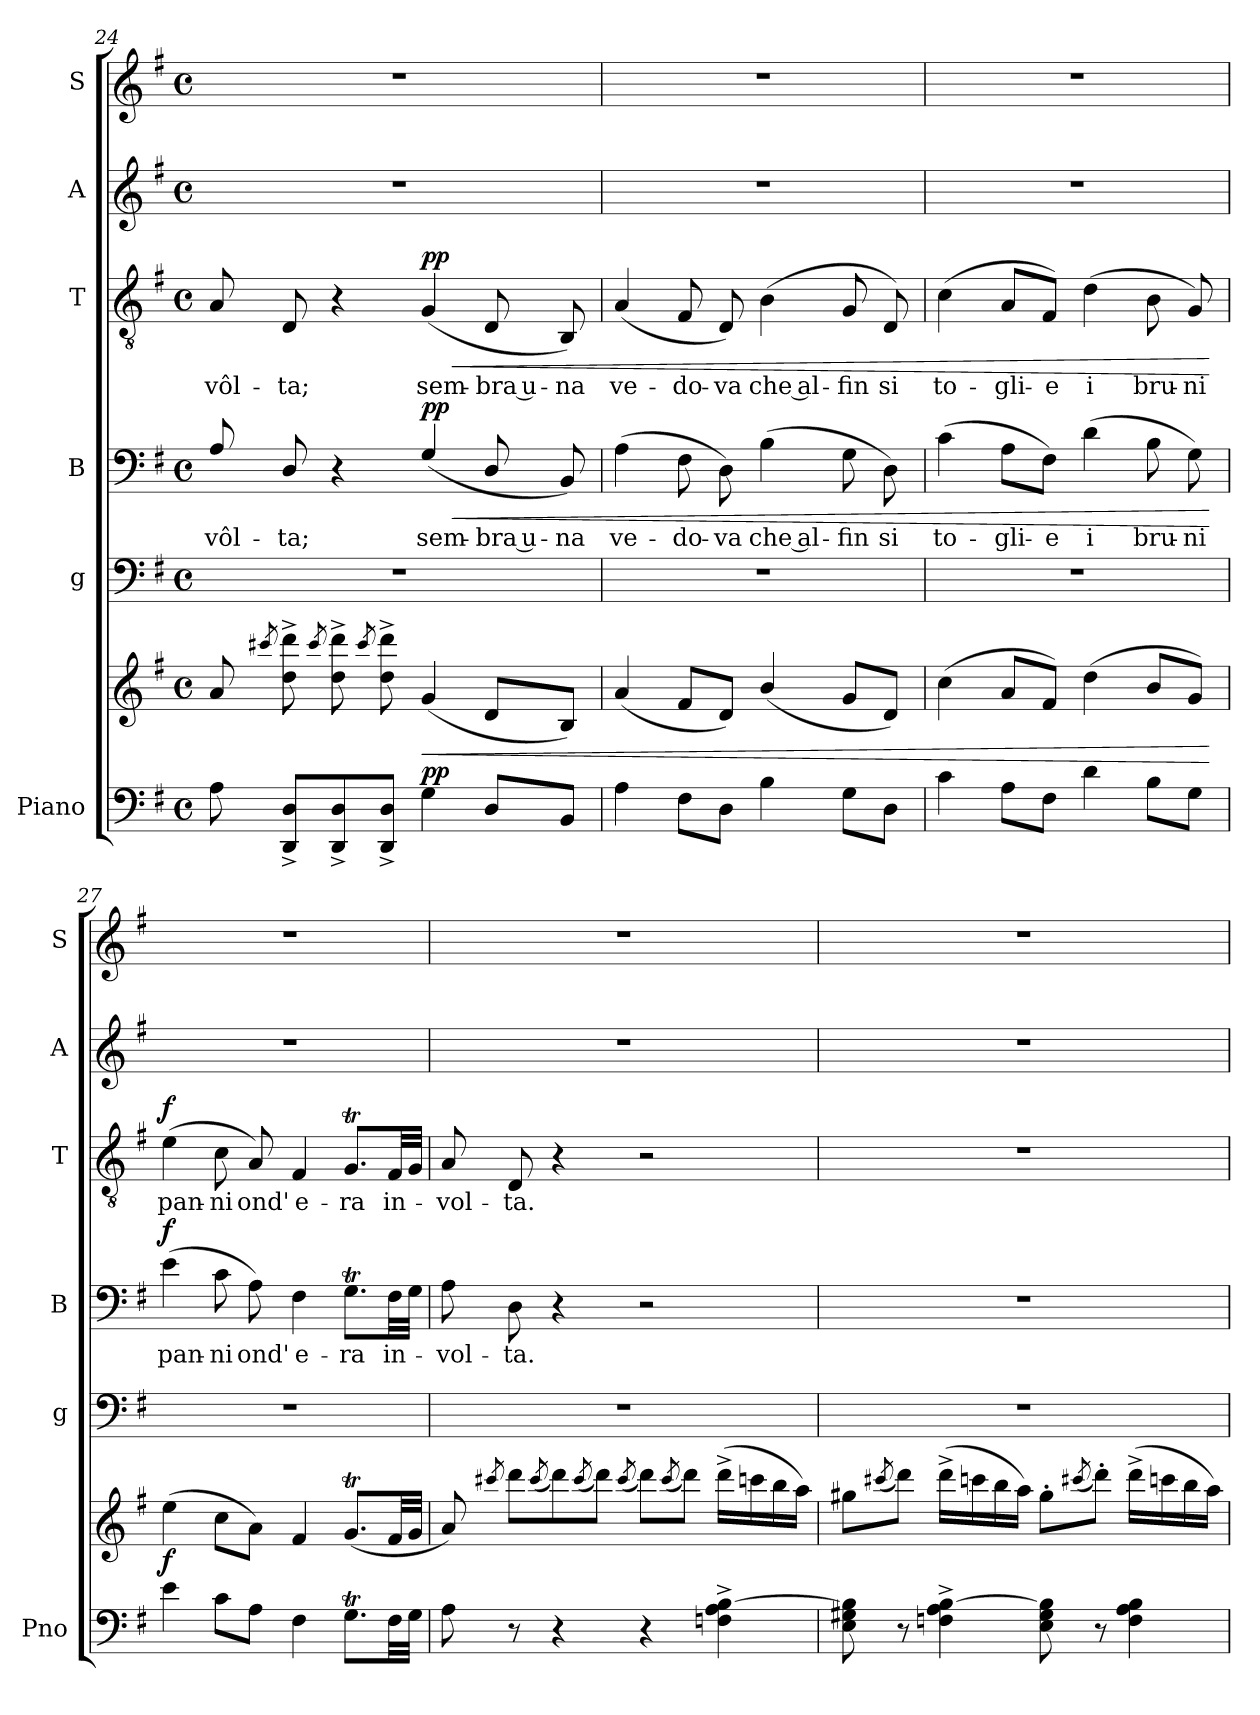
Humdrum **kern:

**kern	**kern	**dynam	**kern	**kern	**text	**dynam	**kern	**text	**dynam	**kern	**kern
*part6	*part6	*part6	*part5	*part4	*part4	*part4	*part3	*part3	*part3	*part2	*part1
*staff7	*staff6	*staff6/7	*staff5	*staff4	*staff4	*staff4	*staff3	*staff3	*staff3	*staff2	*staff1
*I"Piano	*	*	*I"g	*I"B	*	*	*I"T	*	*	*I"A	*I"S
*I'Pno	*	*	*I'g	*I'B	*	*	*I'T	*	*	*I'A	*I'S
*clefF4	*clefG2	*	*clefF4	*clefF4	*	*	*clefGv2	*	*	*clefG2	*clefG2
*k[f#]	*k[f#]	*	*k[f#]	*k[f#]	*	*	*k[f#]	*	*	*k[f#]	*k[f#]
*M4/4	*M4/4	*	*M4/4	*M4/4	*	*	*M4/4	*	*	*M4/4	*M4/4
*met(c)	*met(c)	*	*met(c)	*met(c)	*	*	*met(c)	*	*	*met(c)	*met(c)
=24	=24	=24	=24	=24	=24	=24	=24	=24	=24	=24	=24
!	!	!	!	!	!LO:LY:b	!	!	!LO:LY:b	!	!	!
8A\	8a/	.	1r	8A/	vôl-	.	8A/	vôl-	.	1r	1r
.	8qccc#X/	.	.	.	.	.	.	.	.	.	.
!	!	!	!	!	!LO:LY:b	!	!	!LO:LY:b	!	!	!
8DD/^ 8D/^L	8dd\^ 8ddd\^	.	.	8D/	-ta;	.	8D/	-ta;	.	.	.
.	8qccc#/	.	.	.	.	.	.	.	.	.	.
8DD/^ 8D/^	8dd\^ 8ddd\^	.	.	4r	.	.	4r	.	.	.	.
.	8qccc#/	.	.	.	.	.	.	.	.	.	.
8DD/^ 8D/^J	8dd\^ 8ddd\^	.	.	.	.	.	.	.	.	.	.
!	!	!LO:HP:b	!	!	!LO:LY:b	!LO:HP:b	!	!LO:LY:b	!LO:HP:b	!	!
!	!	!LO:DY:n=1:a=2	!	!	!	!LO:DY:n=1:a	!	!	!LO:DY:n=1:a	!	!
4G\	(<4g/	< pp	.	(>4G/	sem-	< pp	(>4G/	sem-	< pp	.	.
!	!	!	!	!	!LO:LY:b	!	!	!LO:LY:b	!	!	!
8D/L	8d/L	.	.	8D/	-bra u-	.	8D/	-bra u-	.	.	.
!	!	!	!	!	!LO:LY:b	!	!	!LO:LY:b	!	!	!
8BB/J	8B/J)	.	.	8BB/)	-na	.	8BB/)	-na	.	.	.
=25	=25	=25	=25	=25	=25	=25	=25	=25	=25	=25	=25
!	!	!	!	!	!LO:LY:b	!	!	!LO:LY:b	!	!	!
4A\	(<4a/	.	1r	(>4A\	ve-	.	(>4A/	ve-	.	1r	1r
!	!	!	!	!	!LO:LY:b	!	!	!LO:LY:b	!	!	!
8F#\L	8f#/L	.	.	8F#\	-do-	.	8F#/	-do-	.	.	.
!	!	!	!	!	!LO:LY:b	!	!	!LO:LY:b	!	!	!
8D\J	8d/J)	.	.	8D\)	-va	.	8D/)	-va	.	.	.
!	!	!	!	!	!LO:LY:b	!	!	!LO:LY:b	!	!	!
4B\	(<4b/	.	.	(>4B\	che al-	.	(>4B\	che al-	.	.	.
!	!	!	!	!	!LO:LY:b	!	!	!LO:LY:b	!	!	!
8G\L	8g/L	.	.	8G\	-fin	.	8G/	-fin	.	.	.
!	!	!	!	!	!LO:LY:b	!	!	!LO:LY:b	!	!	!
8D\J	8d/J)	.	.	8D\)	si	.	8D/)	si	.	.	.
=26	=26	=26	=26	=26	=26	=26	=26	=26	=26	=26	=26
!	!	!	!	!	!LO:LY:b	!	!	!LO:LY:b	!	!	!
4c\	(<4cc\	.	1r	(>4c\	to-	.	(>4c\	to-	.	1r	1r
!	!	!	!	!	!LO:LY:b	!	!	!LO:LY:b	!	!	!
8A\L	8a/L	.	.	8A\L	-gli-	.	8A/L	-gli-	.	.	.
!	!	!	!	!	!LO:LY:b	!	!	!LO:LY:b	!	!	!
8F#\J	8f#/J)	.	.	8F#\J)	-e	.	8F#/J)	-e	.	.	.
!	!	!	!	!	!LO:LY:b	!	!	!LO:LY:b	!	!	!
4d\	(<4dd\	.	.	(>4d\	i	.	(>4d\	i	.	.	.
!	!	!	!	!	!LO:LY:b	!	!	!LO:LY:b	!	!	!
8B\L	8b/L	.	.	8B\	bru-	.	8B\	bru-	.	.	.
!	!	!	!	!	!LO:LY:b	!	!	!LO:LY:b	!	!	!
8G\J	8g/J)	.	.	8G\)	-ni	.	8G/)	-ni	.	.	.
.	.	[	.	.	.	[	.	.	[	.	.
!!LO:PB:g=z
=27	=27	=27	=27	=27	=27	=27	=27	=27	=27	=27	=27
!	!	!LO:DY:b	!	!	!LO:LY:b	!LO:DY:a	!	!LO:LY:b	!LO:DY:a	!	!
4e\	(>4ee\	f	1r	(>4e\	pan-	f	(>4e\	pan-	f	1r	1r
!	!	!	!	!	!LO:LY:b	!	!	!LO:LY:b	!	!	!
8c\L	8cc\L	.	.	8c\	-ni	.	8c\	-ni	.	.	.
!	!	!	!	!	!LO:LY:b	!	!	!LO:LY:b	!	!	!
8A\J	8a\J)	.	.	8A\)	ond'	.	8A/)	ond'	.	.	.
!	!	!	!	!	!LO:LY:b	!	!	!LO:LY:b	!	!	!
4F#\	4f#/	.	.	4F#\	e-	.	4F#/	e-	.	.	.
!	!	!	!	!	!LO:LY:b	!	!	!LO:LY:b	!	!	!
8.GT\L	(<8.gT/L	.	.	8.GT\L	-ra	.	8.GT/L	-ra	.	.	.
!	!	!	!	!	!LO:LY:b	!	!	!LO:LY:b	!	!	!
32F#\LL	32f#/LL	.	.	32F#\LL	in-	.	32F#/LL	in-	.	.	.
32G\JJJ	32g/JJJ	.	.	32G\JJJ	.	.	32G/JJJ	.	.	.	.
=28	=28	=28	=28	=28	=28	=28	=28	=28	=28	=28	=28
!	!	!	!	!	!LO:LY:b	!	!	!LO:LY:b	!	!	!
8A\	8a/)	.	1r	8A\	-vol-	.	8A/	-vol-	.	1r	1r
.	8qccc#X/	.	.	.	.	.	.	.	.	.	.
!	!	!	!	!	!LO:LY:b	!	!	!LO:LY:b	!	!	!
8r	8ddd\L	.	.	8D\	-ta.	.	8D/	-ta.	.	.	.
.	(<8qccc#/	.	.	.	.	.	.	.	.	.	.
4r	8ddd\)	.	.	4r	.	.	4r	.	.	.	.
.	(<8qccc#/	.	.	.	.	.	.	.	.	.	.
.	8ddd\J)	.	.	.	.	.	.	.	.	.	.
.	(<8qccc#/	.	.	.	.	.	.	.	.	.	.
4r	8ddd\L)	.	.	2r	.	.	2r	.	.	.	.
.	(<8qccc#/	.	.	.	.	.	.	.	.	.	.
.	8ddd\J)	.	.	.	.	.	.	.	.	.	.
4Fn\^ 4A\^ [4B\^	(>16ddd^\LL	.	.	.	.	.	.	.	.	.	.
.	16cccn\	.	.	.	.	.	.	.	.	.	.
.	16bb\	.	.	.	.	.	.	.	.	.	.
.	16aa\JJ)	.	.	.	.	.	.	.	.	.	.
=29	=29	=29	=29	=29	=29	=29	=29	=29	=29	=29	=29
8E\ 8G#X\ 8B\]	8gg#X\L	.	1r	1r	.	.	1r	.	.	1r	1r
.	(<8qccc#X/	.	.	.	.	.	.	.	.	.	.
8r	8ddd\J)	.	.	.	.	.	.	.	.	.	.
4Fn\^ 4A\^ [4B\^	(>16ddd^\LL	.	.	.	.	.	.	.	.	.	.
.	16cccn\	.	.	.	.	.	.	.	.	.	.
.	16bb\	.	.	.	.	.	.	.	.	.	.
.	16aa\JJ)	.	.	.	.	.	.	.	.	.	.
8E\ 8G#\ 8B\]	8gg#'\L	.	.	.	.	.	.	.	.	.	.
.	(<8qccc#X/	.	.	.	.	.	.	.	.	.	.
8r	8ddd'\J)	.	.	.	.	.	.	.	.	.	.
4F\ 4A\ 4B\	(>16ddd^\LL	.	.	.	.	.	.	.	.	.	.
.	16cccn\	.	.	.	.	.	.	.	.	.	.
.	16bb\	.	.	.	.	.	.	.	.	.	.
.	16aa\JJ)	.	.	.	.	.	.	.	.	.	.
=	=	=	=	=	=	=	=	=	=	=	=
*-	*-	*-	*-	*-	*-	*-	*-	*-	*-	*-	*-
